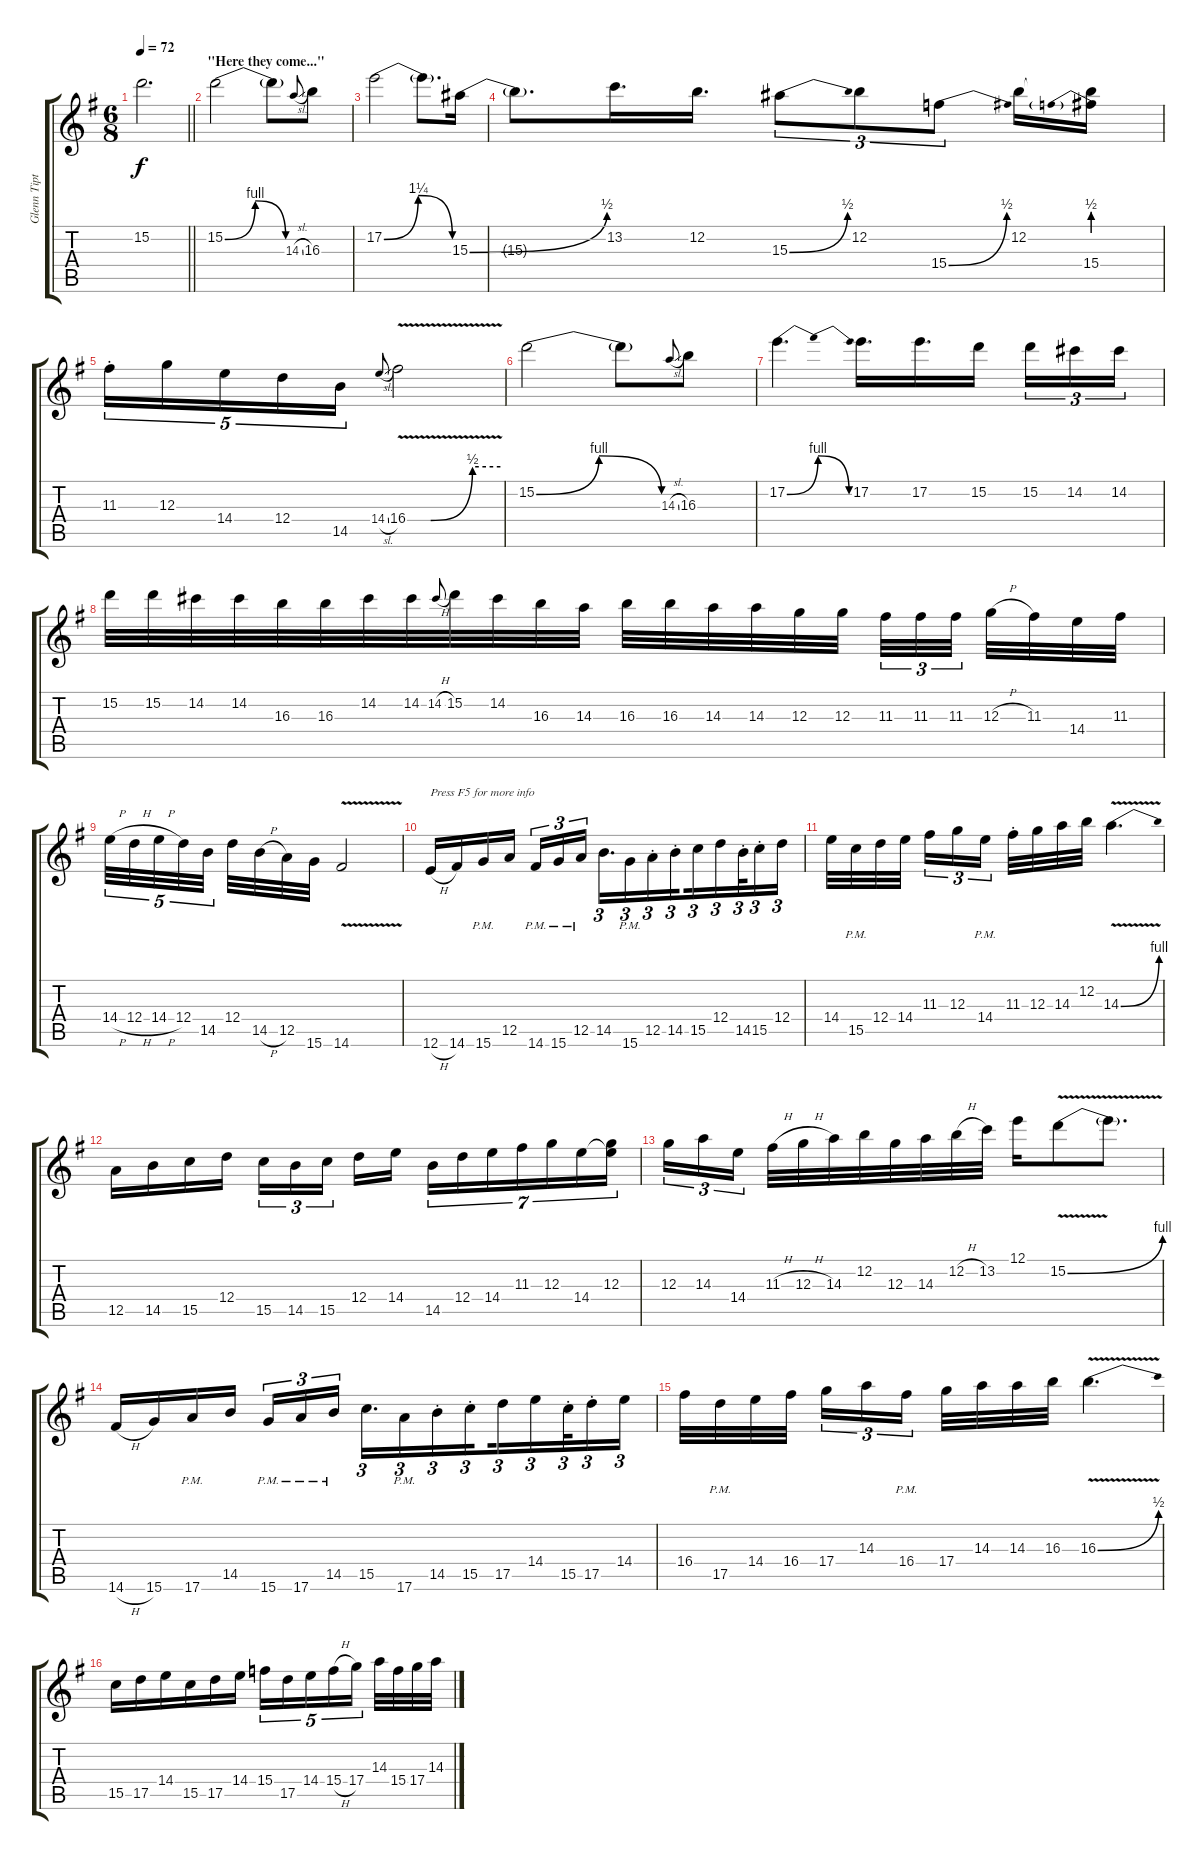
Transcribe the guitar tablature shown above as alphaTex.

\track ("Glenn Tipton" "Glenn Tipt") {instrument electricguitarclean}
\staff {score tabs}
\tuning (E4 B3 G3 D3 A2 E2) {hide}
\ts (6 8)
\tempo 72
\clef g2
\barLineRight lightlight
\ks eminor
15.2{t}.2{d dy f} |
\section ("" "\"Here they come...\"")
15.2{be (bendrelease 0 0 48 4 55 4 60 0)}.2 15.2{t}.8 14.3{sl}.8{gr onbeat} 16.3.8 |
17.2{be (bendrelease 0 0 50 5 50 5 60 0)}.2 17.2{t}.8{d} 15.3{be (bend 0 0 60 2)}.16 |
15.3{t}.8{d} 13.2.16{d} 12.2.16{d} 15.3{be (bend 0 0 60 2)}.8{tu (3 2)} 12.2.8{tu (3 2)} 15.4{be (bend 0 0 60 2)}.8{tu (3 2)} 12.2.16 (12.2{t} 15.4{be (prebend 0 2 60 2)}).16 |
11.3{st}.16{tu (5 4)} 12.3.16{tu (5 4)} 14.4.16{tu (5 4)} 12.4.16{tu (5 4)} 14.5.16{tu (5 4)} 14.4{sl}.8{gr onbeat} 16.4{be (custom 0 0 15 0 42 2 60 2) v}.2 |
15.2{be (bendrelease 0 0 48 4 55 4 60 0)}.2 15.2{t}.8 14.3{sl}.8{gr onbeat} 16.3.8 |
17.2{be (bendrelease 0 0 50 4 50 4 60 0)}.4{d} 17.2.16{d} 17.2.16{d} 15.2.16{beam splitsecondary} 15.2.16{tu (3 2)} 14.2.16{tu (3 2)} 14.2.16{tu (3 2)} |
15.2.32 15.2.32 14.2.32 14.2.32 16.3.32 16.3.32 14.2.32 14.2.32 14.2{h}.8{gr onbeat} 15.2.32 14.2.32 16.3.32 14.3.32 16.3.32 16.3.32 14.3.32 14.3.32 12.3.32 12.3.32{beam splitsecondary} 11.3.32{tu (3 2)} 11.3.32{tu (3 2)} 11.3.32{tu (3 2) beam splitsecondary} 12.3{h}.32 11.3.32 14.4.32 11.3.32 |
14.4{h}.32{tu (5 4)} 12.4{h}.32{tu (5 4)} 14.4{h}.32{tu (5 4)} 12.4.32{tu (5 4)} 14.5.32{tu (5 4) beam splitsecondary} 12.4.32 14.5{h}.32 12.5.32 15.6.32 14.6{v}.2 |
12.6{h}.16{txt "Press F5 for more info"} 14.6.16 15.6{pm}.16 12.5.16{beam splitsecondary} 14.6{pm}.16{tu (3 2)} 15.6{pm}.16{tu (3 2)} 12.5{pm}.16{tu (3 2)} 14.5.16{d tu (3 2)} 15.6{pm}.16{tu (3 2)} 12.5{st}.16{tu (3 2)} 14.5{st}.16{tu (3 2) beam splitsecondary} 15.5.16{tu (3 2)} 12.4.16{tu (3 2)} 14.5{st}.32{tu (3 2)} 15.5{st}.16{tu (3 2)} 12.4.16{tu (3 2)} |
14.4.32 15.5{pm}.32 12.4.32 14.4.32{beam splitsecondary} 11.3.16{tu (3 2)} 12.3.16{tu (3 2)} 14.4{pm}.16{tu (3 2) beam splitsecondary} 11.3{st}.32 12.3.32 14.3.32 12.2.32 14.3{be (bend 0 0 60 4) v}.4{d} |
12.5.16 14.5.16 15.5.16 12.4.16{beam splitsecondary} 15.5.16{tu (3 2)} 14.5.16{tu (3 2)} 15.5.16{tu (3 2)} 12.4.16 14.4.16{beam splitsecondary} 14.5.16{tu (7 4)} 12.4.16{tu (7 4)} 14.4.16{tu (7 4)} 11.3.16{tu (7 4)} 12.3.16{tu (7 4)} 14.4.16{tu (7 4)} (12.3 14.4{t}).16{tu (7 4)} |
12.3.16{tu (3 2)} 14.3.16{tu (3 2)} 14.4.16{tu (3 2) beam splitsecondary} 11.3{h}.32 12.3{h}.32 14.3.32 12.2.32 12.3.32 14.3.32 12.2{h}.32 13.2.32 12.1.16 15.2{be (bend 0 0 60 4) v}.8 15.2{t}.8{d} |
14.6{h}.16 15.6.16 17.6{pm}.16 14.5.16{beam splitsecondary} 15.6{pm}.16{tu (3 2)} 17.6{pm}.16{tu (3 2)} 14.5{pm}.16{tu (3 2)} 15.5.16{d tu (3 2)} 17.6{pm}.16{tu (3 2)} 14.5{st}.16{tu (3 2)} 15.5{st}.16{tu (3 2) beam splitsecondary} 17.5.16{tu (3 2)} 14.4.16{tu (3 2)} 15.5{st}.32{tu (3 2)} 17.5{st}.16{tu (3 2)} 14.4.16{tu (3 2)} |
16.4.32 17.5{pm}.32 14.4.32 16.4.32{beam splitsecondary} 17.4.16{tu (3 2)} 14.3.16{tu (3 2)} 16.4{pm}.16{tu (3 2) beam splitsecondary} 17.4.32 14.3.32 14.3.32 16.3.32 16.3{be (bend 0 0 60 2) v}.4{d} |
15.5.16 17.5.16 14.4.16 15.5.16 17.5.16 14.4.16 15.4.16{tu (5 4)} 17.5.16{tu (5 4)} 14.4.16{tu (5 4)} 15.4{h}.16{tu (5 4)} 17.4.16{tu (5 4) beam splitsecondary} 14.3.32 15.4.32 17.4.32 14.3.32
